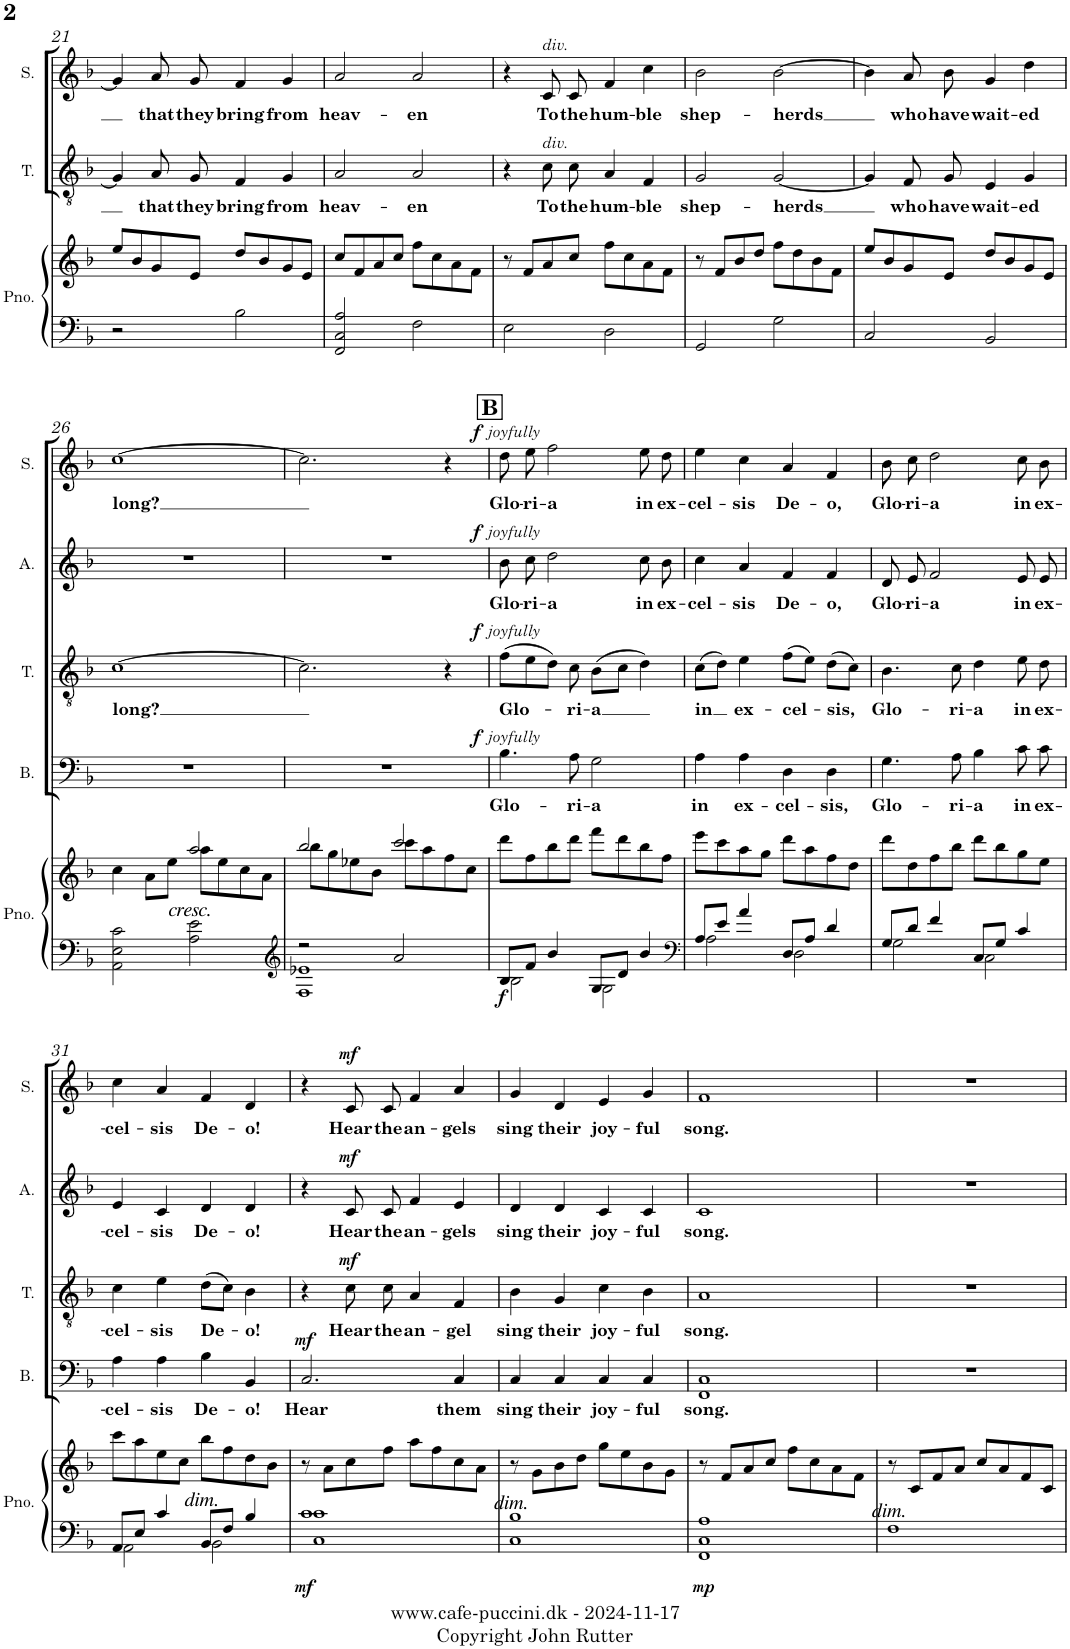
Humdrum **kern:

**kern	**kern	**dynam	**kern	**text	**dynam	**kern	**text	**dynam	**kern	**text	**dynam	**kern	**text	**dynam
*part5	*part5	*part5	*part4	*part4	*part4	*part3	*part3	*part3	*part2	*part2	*part2	*part1	*part1	*part1
*staff6	*staff5	*staff5/6	*staff4	*staff4	*staff4	*staff3	*staff3	*staff3	*staff2	*staff2	*staff2	*staff1	*staff1	*staff1
*I"Piano	*	*	*I"Bass	*	*	*I"Tenor	*	*	*I"Alto	*	*	*I"Soprano	*	*
*I'Pno.	*	*	*I'B.	*	*	*I'T.	*	*	*I'A.	*	*	*I'S.	*	*
!!LO:PB:g=z
*clefF4	*clefG2	*	*clefF4	*	*	*clefGv2	*	*	*clefG2	*	*	*clefG2	*	*
*k[b-]	*k[b-]	*	*k[b-]	*	*	*k[b-]	*	*	*k[b-]	*	*	*k[b-]	*	*
*M2/2	*M2/2	*	*M2/2	*	*	*M2/2	*	*	*M2/2	*	*	*M2/2	*	*
=21	=21	=21	=21	=21	=21	=21	=21	=21	=21	=21	=21	=21	=21	=21
2r	8ee/L	.	1r	.	.	4G/]	.	.	1r	.	.	4g/]	.	.
.	8b-/	.	.	.	.	.	.	.	.	.	.	.	.	.
!	!	!	!	!	!	!	!LO:LY:b	!	!	!	!	!	!LO:LY:b	!
.	8g/	.	.	.	.	8A/	that	.	.	.	.	8a/L	that	.
!	!	!	!	!	!	!	!LO:LY:b	!	!	!	!	!	!LO:LY:b	!
.	8e/J	.	.	.	.	8G/	they	.	.	.	.	8g/J	they	.
!	!	!	!	!	!	!	!LO:LY:b	!	!	!	!	!	!LO:LY:b	!
2B-\	8dd/L	.	.	.	.	4F/	bring	.	.	.	.	4f/	bring	.
.	8b-/	.	.	.	.	.	.	.	.	.	.	.	.	.
!	!	!	!	!	!	!	!LO:LY:b	!	!	!	!	!	!LO:LY:b	!
.	8g/	.	.	.	.	4G/	from	.	.	.	.	4g/	from	.
.	8e/J	.	.	.	.	.	.	.	.	.	.	.	.	.
=22	=22	=22	=22	=22	=22	=22	=22	=22	=22	=22	=22	=22	=22	=22
!	!	!	!	!	!	!	!LO:LY:b	!	!	!	!	!	!LO:LY:b	!
2FF/ 2C/ 2A/	8cc/L	.	1r	.	.	2A/	heav-	.	1r	.	.	2a/	heav-	.
.	8f/	.	.	.	.	.	.	.	.	.	.	.	.	.
.	8a/	.	.	.	.	.	.	.	.	.	.	.	.	.
.	8cc/J	.	.	.	.	.	.	.	.	.	.	.	.	.
!	!	!	!	!	!	!	!LO:LY:b	!	!	!	!	!	!LO:LY:b	!
2F\	8ff\L	.	.	.	.	2A/	-en	.	.	.	.	2a/	-en	.
.	8cc\	.	.	.	.	.	.	.	.	.	.	.	.	.
.	8a\	.	.	.	.	.	.	.	.	.	.	.	.	.
.	8f\J	.	.	.	.	.	.	.	.	.	.	.	.	.
=23	=23	=23	=23	=23	=23	=23	=23	=23	=23	=23	=23	=23	=23	=23
2E\	8r	.	1r	.	.	4r	.	.	1r	.	.	4r	.	.
.	8f/L	.	.	.	.	.	.	.	.	.	.	.	.	.
!	!	!	!	!	!	!	!	!	!	!	!	!LO:TX:a:i:t=div.	!	!
!	!	!	!	!	!	!LO:TX:a:i:t=div.	!	!	!	!	!	!	!	!
!	!	!	!	!	!	!	!LO:LY:b	!	!	!	!	!	!LO:LY:b	!
.	8a/	.	.	.	.	8c\	To	.	.	.	.	8c/L	To	.
!	!	!	!	!	!	!	!LO:LY:b	!	!	!	!	!	!LO:LY:b	!
.	8cc/J	.	.	.	.	8c\	the	.	.	.	.	8c/J	the	.
!	!	!	!	!	!	!	!LO:LY:b	!	!	!	!	!	!LO:LY:b	!
2D\	8ff\L	.	.	.	.	4A/	hum-	.	.	.	.	4f/	hum-	.
.	8cc\	.	.	.	.	.	.	.	.	.	.	.	.	.
!	!	!	!	!	!	!	!LO:LY:b	!	!	!	!	!	!LO:LY:b	!
.	8a\	.	.	.	.	4F/	-ble	.	.	.	.	4cc\	-ble	.
.	8f\J	.	.	.	.	.	.	.	.	.	.	.	.	.
=24	=24	=24	=24	=24	=24	=24	=24	=24	=24	=24	=24	=24	=24	=24
!	!	!	!	!	!	!	!LO:LY:b	!	!	!	!	!	!LO:LY:b	!
2GG/	8r	.	1r	.	.	2G/	shep-	.	1r	.	.	2b-\	shep-	.
.	8f/L	.	.	.	.	.	.	.	.	.	.	.	.	.
.	8b-/	.	.	.	.	.	.	.	.	.	.	.	.	.
.	8dd/J	.	.	.	.	.	.	.	.	.	.	.	.	.
!	!	!	!	!	!	!	!LO:LY:b	!	!	!	!	!	!LO:LY:b	!
2G\	8ff\L	.	.	.	.	[2G/	-herds	.	.	.	.	[2b-\	-herds	.
.	8dd\	.	.	.	.	.	.	.	.	.	.	.	.	.
.	8b-\	.	.	.	.	.	.	.	.	.	.	.	.	.
.	8f\J	.	.	.	.	.	.	.	.	.	.	.	.	.
=25	=25	=25	=25	=25	=25	=25	=25	=25	=25	=25	=25	=25	=25	=25
2C/	8ee/L	.	1r	.	.	4G/]	.	.	1r	.	.	4b-\]	.	.
.	8b-/	.	.	.	.	.	.	.	.	.	.	.	.	.
!	!	!	!	!	!	!	!LO:LY:b	!	!	!	!	!	!LO:LY:b	!
.	8g/	.	.	.	.	8F/	who	.	.	.	.	8a/L	who	.
!	!	!	!	!	!	!	!LO:LY:b	!	!	!	!	!	!LO:LY:b	!
.	8e/J	.	.	.	.	8G/	have	.	.	.	.	8b-/J	have	.
!	!	!	!	!	!	!	!LO:LY:b	!	!	!	!	!	!LO:LY:b	!
2BB-/	8dd/L	.	.	.	.	4E/	wait-	.	.	.	.	4g/	wait-	.
.	8b-/	.	.	.	.	.	.	.	.	.	.	.	.	.
!	!	!	!	!	!	!	!LO:LY:b	!	!	!	!	!	!LO:LY:b	!
.	8g/	.	.	.	.	4G/	-ed	.	.	.	.	4dd\	-ed	.
.	8e/J	.	.	.	.	.	.	.	.	.	.	.	.	.
!!LO:LB:g=z
=26	=26	=26	=26	=26	=26	=26	=26	=26	=26	=26	=26	=26	=26	=26
*	*^	*	*	*	*	*	*	*	*	*	*	*	*	*
!	!	!	!	!	!	!	!	!LO:LY:b	!	!	!	!	!	!LO:LY:b	!
2AA\ 2E\ 2c\	2ryy	4cc\	.	1r	.	.	[1c	long?	.	1r	.	.	[1cc	long?	.
.	.	8a\L	.	.	.	.	.	.	.	.	.	.	.	.	.
.	.	8ee\J	.	.	.	.	.	.	.	.	.	.	.	.	.
!LO:TX:a:i:t=cresc.	!	!	!	!	!	!	!	!	!	!	!	!	!	!	!
2A\ 2e\	2aa/	8aa\L	.	.	.	.	.	.	.	.	.	.	.	.	.
.	.	8ee\	.	.	.	.	.	.	.	.	.	.	.	.	.
.	.	8cc\	.	.	.	.	.	.	.	.	.	.	.	.	.
.	.	8a\J	.	.	.	.	.	.	.	.	.	.	.	.	.
=27	=27	=27	=27	=27	=27	=27	=27	=27	=27	=27	=27	=27	=27	=27	=27
*clefG2	*	*	*	*	*	*	*	*	*	*	*	*	*	*	*
*^	*	*	*	*	*	*	*	*	*	*	*	*	*	*	*
2r	1F 1e-X	2bb-/	8bb-\L	.	1r	.	.	2.c\]	.	.	1r	.	.	2.cc\]	.	.
.	.	.	8gg\	.	.	.	.	.	.	.	.	.	.	.	.	.
.	.	.	8ee-X\	.	.	.	.	.	.	.	.	.	.	.	.	.
.	.	.	8b-\J	.	.	.	.	.	.	.	.	.	.	.	.	.
2a/	.	2ccc/	8ccc\L	.	.	.	.	.	.	.	.	.	.	.	.	.
.	.	.	8aa\	.	.	.	.	.	.	.	.	.	.	.	.	.
.	.	.	8ff\	.	.	.	.	4r	.	.	.	.	.	4r	.	.
.	.	.	8cc\J	.	.	.	.	.	.	.	.	.	.	.	.	.
!!LO:REH:place=s1:a:B:cj:fs=14:t=B
=28	=28	=28	=28	=28	=28	=28	=28	=28	=28	=28	=28	=28	=28	=28	=28	=28
!	!	!	!	!LO:DY:b=2	!	!LO:LY:b	!LO:DY:a	!	!LO:LY:b	!	!	!LO:LY:b	!	!	!LO:LY:b	!
!	!	!	!	!	!	!	!LO:DY:n=1:a	!	!	!LO:DY:a	!	!	!	!	!	!
!	!	!	!	!	!	!	!	!	!	!LO:DY:n=1:a	!	!	!LO:DY:a	!	!	!
!	!	!	!	!	!	!	!	!	!	!	!	!	!LO:DY:n=1:a	!	!	!LO:DY:a
!	!	!	!	!	!	!	!	!	!	!	!	!	!	!	!	!LO:DY:n=1:a
*	*	*v	*v	*	*	*	*	*	*	*	*	*	*	*	*	*
8B-/L	2B-\	8ddd\L	f	4.B-\	Glo-	f other-dynamics	(8f\L	Glo-	f other-dynamics	8b-\L	Glo-	f other-dynamics	8dd\L	Glo-	f other-dynamics
!	!	!	!	!	!	!	!	!	!	!	!LO:LY:b	!	!	!LO:LY:b	!
8f/J	.	8ff\	.	.	.	.	8e\	.	.	8cc\J	-ri-	.	8ee\J	-ri-	.
!	!	!	!	!	!	!	!	!	!	!	!LO:LY:b	!	!	!LO:LY:b	!
4b-/	.	8bb-\	.	.	.	.	8d\J)	.	.	2dd\	-a	.	2ff\	-a	.
!	!	!	!	!	!LO:LY:b	!	!	!LO:LY:b	!	!	!	!	!	!	!
.	.	8ddd\J	.	8A\	-ri-	.	8c\	-ri-	.	.	.	.	.	.	.
!	!	!	!	!	!LO:LY:b	!	!	!LO:LY:b	!	!	!	!	!	!	!
8G/L	2G\	8fff\L	.	2G\	-a	.	(8B-\L	-a	.	.	.	.	.	.	.
8d/J	.	8ddd\	.	.	.	.	8c\J	.	.	.	.	.	.	.	.
!	!	!	!	!	!	!	!	!	!	!	!LO:LY:b	!	!	!LO:LY:b	!
4b-/	.	8bb-\	.	.	.	.	4d\)	.	.	8cc\L	in	.	8ee\L	in	.
!	!	!	!	!	!	!	!	!	!	!	!LO:LY:b	!	!	!LO:LY:b	!
.	.	8ff\J	.	.	.	.	.	.	.	8b-\J	ex-	.	8dd\J	ex-	.
=29	=29	=29	=29	=29	=29	=29	=29	=29	=29	=29	=29	=29	=29	=29	=29
*clefF4	*	*	*	*	*	*	*	*	*	*	*	*	*	*	*
!	!	!	!	!	!LO:LY:b	!	!	!LO:LY:b	!	!	!LO:LY:b	!	!	!LO:LY:b	!
8A/L	2A\	8eee\L	.	4A\	in	.	(8c\L	in	.	4cc\	-cel-	.	4ee\	-cel-	.
8e/J	.	8ccc\	.	.	.	.	8d\J)	.	.	.	.	.	.	.	.
!	!	!	!	!	!LO:LY:b	!	!	!LO:LY:b	!	!	!LO:LY:b	!	!	!LO:LY:b	!
4a/	.	8aa\	.	4A\	ex-	.	4e\	ex-	.	4a/	-sis	.	4cc\	-sis	.
.	.	8gg\J	.	.	.	.	.	.	.	.	.	.	.	.	.
!	!	!	!	!	!LO:LY:b	!	!	!LO:LY:b	!	!	!LO:LY:b	!	!	!LO:LY:b	!
8D/L	2D\	8ddd\L	.	4D\	-cel-	.	(8f\L	-cel-	.	4f/	De-	.	4a/	De-	.
8A/J	.	8aa\	.	.	.	.	8e\J)	.	.	.	.	.	.	.	.
!	!	!	!	!	!LO:LY:b	!	!	!LO:LY:b	!	!	!LO:LY:b	!	!	!LO:LY:b	!
4d/	.	8ff\	.	4D\	-sis,	.	(8d\L	-sis,	.	4f/	-o,	.	4f/	-o,	.
.	.	8dd\J	.	.	.	.	8c\J)	.	.	.	.	.	.	.	.
=30	=30	=30	=30	=30	=30	=30	=30	=30	=30	=30	=30	=30	=30	=30	=30
!	!	!	!	!	!LO:LY:b	!	!	!LO:LY:b	!	!	!LO:LY:b	!	!	!LO:LY:b	!
8G/L	2G\	8ddd\L	.	4.G\	Glo-	.	4.B-\	Glo-	.	8d/L	Glo-	.	8b-\L	Glo-	.
!	!	!	!	!	!	!	!	!	!	!	!LO:LY:b	!	!	!LO:LY:b	!
8d/J	.	8dd\	.	.	.	.	.	.	.	8e/J	-ri-	.	8cc\J	-ri-	.
!	!	!	!	!	!	!	!	!	!	!	!LO:LY:b	!	!	!LO:LY:b	!
4f/	.	8ff\	.	.	.	.	.	.	.	2f/	-a	.	2dd\	-a	.
!	!	!	!	!	!LO:LY:b	!	!	!LO:LY:b	!	!	!	!	!	!	!
.	.	8bb-\J	.	8A\	-ri-	.	8c\	-ri-	.	.	.	.	.	.	.
!	!	!	!	!	!LO:LY:b	!	!	!LO:LY:b	!	!	!	!	!	!	!
8C/L	2C\	8ddd\L	.	4B-\	-a	.	4d\	-a	.	.	.	.	.	.	.
8G/J	.	8bb-\	.	.	.	.	.	.	.	.	.	.	.	.	.
!	!	!	!	!	!LO:LY:b	!	!	!LO:LY:b	!	!	!LO:LY:b	!	!	!LO:LY:b	!
4c/	.	8gg\	.	8c\L	in	.	8e\	in	.	8e/L	in	.	8cc\L	in	.
!	!	!	!	!	!LO:LY:b	!	!	!LO:LY:b	!	!	!LO:LY:b	!	!	!LO:LY:b	!
.	.	8ee\J	.	8c\J	ex-	.	8d\	ex-	.	8e/J	ex-	.	8b-\J	ex-	.
!!LO:LB:g=z
=31	=31	=31	=31	=31	=31	=31	=31	=31	=31	=31	=31	=31	=31	=31	=31
!	!	!	!	!	!LO:LY:b	!	!	!LO:LY:b	!	!	!LO:LY:b	!	!	!LO:LY:b	!
8AA/L	2AA\	8ccc\L	.	4A\	-cel-	.	4c\	-cel-	.	4e/	-cel-	.	4cc\	-cel-	.
8E/J	.	8aa\	.	.	.	.	.	.	.	.	.	.	.	.	.
!	!	!	!	!	!LO:LY:b	!	!	!LO:LY:b	!	!	!LO:LY:b	!	!	!LO:LY:b	!
4c/	.	8ee\	.	4A\	-sis	.	4e\	-sis	.	4c/	-sis	.	4a/	-sis	.
.	.	8cc\J	.	.	.	.	.	.	.	.	.	.	.	.	.
!LO:TX:a:i:t=dim.	!	!	!	!	!	!	!	!	!	!	!	!	!	!	!
!	!	!	!	!	!LO:LY:b	!	!	!LO:LY:b	!	!	!LO:LY:b	!	!	!LO:LY:b	!
8BB-/L	2BB-\	8bb-\L	.	4B-\	De-	.	(8d\L	De-	.	4d/	De-	.	4f/	De-	.
8F/J	.	8ff\	.	.	.	.	8c\J)	.	.	.	.	.	.	.	.
!	!	!	!	!	!LO:LY:b	!	!	!LO:LY:b	!	!	!LO:LY:b	!	!	!LO:LY:b	!
4B-/	.	8dd\	.	4BB-/	-o!	.	4B-\	-o!	.	4d/	-o!	.	4d/	-o!	.
.	.	8b-\J	.	.	.	.	.	.	.	.	.	.	.	.	.
=32	=32	=32	=32	=32	=32	=32	=32	=32	=32	=32	=32	=32	=32	=32	=32
!	!	!	!LO:DY:b=2	!	!LO:LY:b	!LO:DY:a	!	!	!	!	!	!	!	!	!
1C 1c	1c	8r	mf	2.C/	Hear	mf	4r	.	.	4r	.	.	4r	.	.
.	.	8a\L	.	.	.	.	.	.	.	.	.	.	.	.	.
!	!	!	!	!	!	!	!	!LO:LY:b	!LO:DY:a	!	!LO:LY:b	!LO:DY:a	!	!LO:LY:b	!LO:DY:a
.	.	8cc\	.	.	.	.	8c\	Hear	mf	8c/L	Hear	mf	8c/L	Hear	mf
!	!	!	!	!	!	!	!	!LO:LY:b	!	!	!LO:LY:b	!	!	!LO:LY:b	!
.	.	8ff\J	.	.	.	.	8c\	the	.	8c/J	the	.	8c/J	the	.
!	!	!	!	!	!	!	!	!LO:LY:b	!	!	!LO:LY:b	!	!	!LO:LY:b	!
.	.	8aa\L	.	.	.	.	4A/	an-	.	4f/	an-	.	4f/	an-	.
.	.	8ff\	.	.	.	.	.	.	.	.	.	.	.	.	.
!	!	!	!	!	!LO:LY:b	!	!	!LO:LY:b	!	!	!LO:LY:b	!	!	!LO:LY:b	!
.	.	8cc\	.	4C/	them	.	4F/	-gel	.	4e/	-gels	.	4a/	-gels	.
.	.	8a\J	.	.	.	.	.	.	.	.	.	.	.	.	.
*v	*v	*	*	*	*	*	*	*	*	*	*	*	*	*	*
=33	=33	=33	=33	=33	=33	=33	=33	=33	=33	=33	=33	=33	=33	=33
!LO:TX:a:i:t=dim.	!	!	!	!	!	!	!	!	!	!	!	!	!	!
!	!	!	!	!LO:LY:b	!	!	!LO:LY:b	!	!	!LO:LY:b	!	!	!LO:LY:b	!
1C 1B-	8r	.	4C/	sing	.	4B-\	sing	.	4d/	sing	.	4g/	sing	.
.	8g\L	.	.	.	.	.	.	.	.	.	.	.	.	.
!	!	!	!	!LO:LY:b	!	!	!LO:LY:b	!	!	!LO:LY:b	!	!	!LO:LY:b	!
.	8b-\	.	4C/	their	.	4G/	their	.	4d/	their	.	4d/	their	.
.	8dd\J	.	.	.	.	.	.	.	.	.	.	.	.	.
!	!	!	!	!LO:LY:b	!	!	!LO:LY:b	!	!	!LO:LY:b	!	!	!LO:LY:b	!
.	8gg\L	.	4C/	joy-	.	4c\	joy-	.	4c/	joy-	.	4e/	joy-	.
.	8ee\	.	.	.	.	.	.	.	.	.	.	.	.	.
!	!	!	!	!LO:LY:b	!	!	!LO:LY:b	!	!	!LO:LY:b	!	!	!LO:LY:b	!
.	8b-\	.	4C/	-ful	.	4B-\	-ful	.	4c/	-ful	.	4g/	-ful	.
.	8g\J	.	.	.	.	.	.	.	.	.	.	.	.	.
=34	=34	=34	=34	=34	=34	=34	=34	=34	=34	=34	=34	=34	=34	=34
!	!	!LO:DY:b=2	!	!LO:LY:b	!	!	!LO:LY:b	!	!	!LO:LY:b	!	!	!LO:LY:b	!
1FF 1C 1A	8r	mp	1FF 1C	song.	.	1A	song.	.	1c	song.	.	1f	song.	.
.	8f/L	.	.	.	.	.	.	.	.	.	.	.	.	.
.	8a/	.	.	.	.	.	.	.	.	.	.	.	.	.
.	8cc/J	.	.	.	.	.	.	.	.	.	.	.	.	.
.	8ff\L	.	.	.	.	.	.	.	.	.	.	.	.	.
.	8cc\	.	.	.	.	.	.	.	.	.	.	.	.	.
.	8a\	.	.	.	.	.	.	.	.	.	.	.	.	.
.	8f\J	.	.	.	.	.	.	.	.	.	.	.	.	.
=35	=35	=35	=35	=35	=35	=35	=35	=35	=35	=35	=35	=35	=35	=35
!LO:TX:a:i:t=dim.	!	!	!	!	!	!	!	!	!	!	!	!	!	!
1F	8r	.	1r	.	.	1r	.	.	1r	.	.	1r	.	.
.	8c/L	.	.	.	.	.	.	.	.	.	.	.	.	.
.	8f/	.	.	.	.	.	.	.	.	.	.	.	.	.
.	8a/J	.	.	.	.	.	.	.	.	.	.	.	.	.
.	8cc/L	.	.	.	.	.	.	.	.	.	.	.	.	.
.	8a/	.	.	.	.	.	.	.	.	.	.	.	.	.
.	8f/	.	.	.	.	.	.	.	.	.	.	.	.	.
.	8c/J	.	.	.	.	.	.	.	.	.	.	.	.	.
=	=	=	=	=	=	=	=	=	=	=	=	=	=	=
*-	*-	*-	*-	*-	*-	*-	*-	*-	*-	*-	*-	*-	*-	*-
